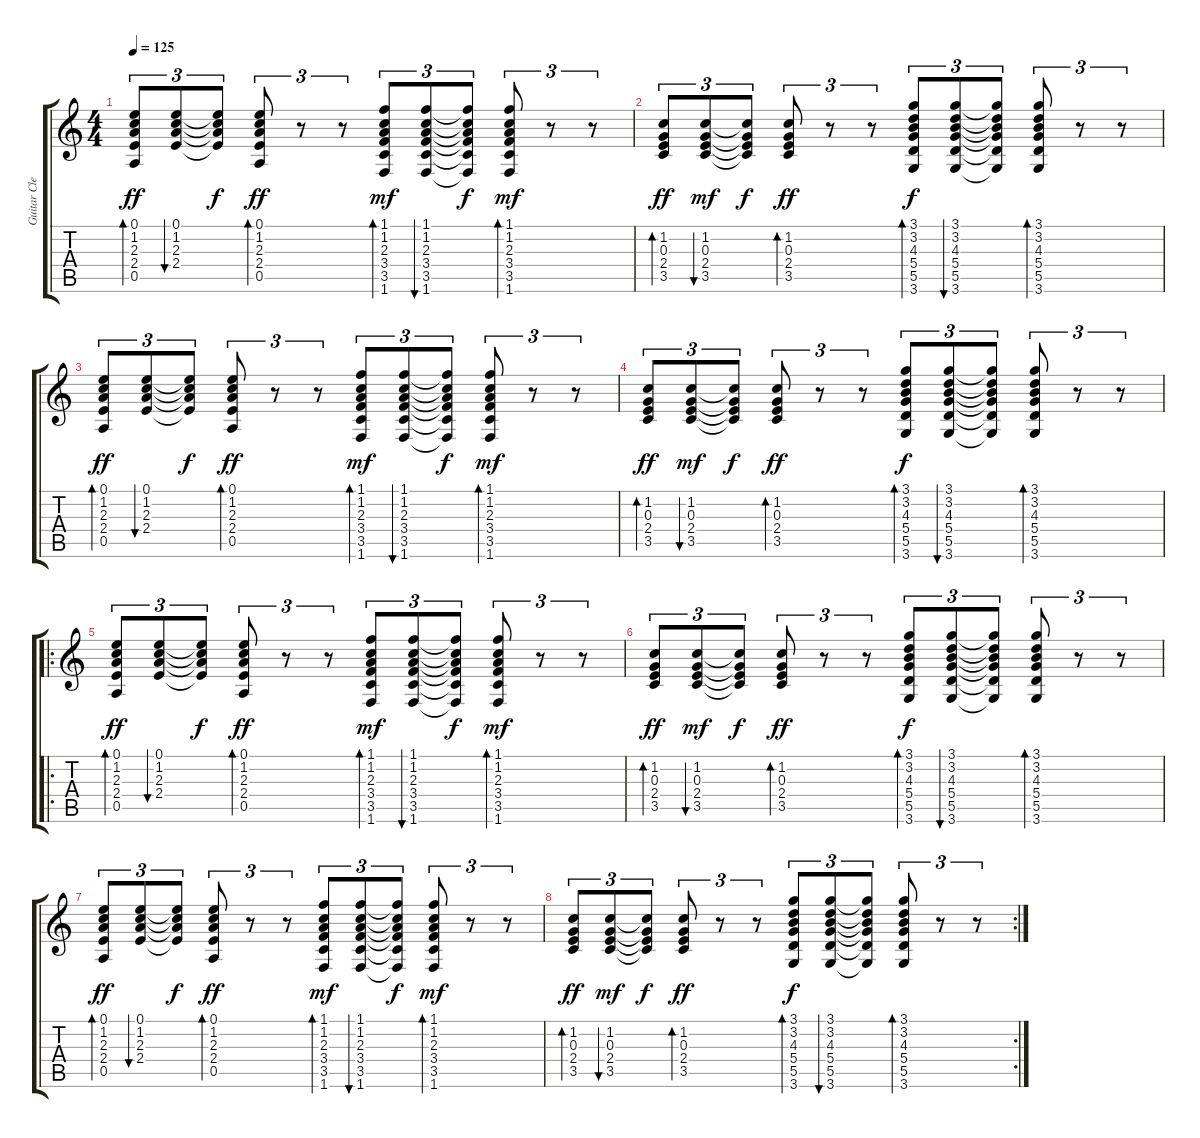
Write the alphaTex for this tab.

\track ("Guitar Clean + Small Chorus /reverb" "Guitar Cle") {instrument electricguitarclean}
\staff {score tabs}
\tuning (E4 B3 G3 D3 A2 E2) {hide}
\ts (4 4)
\tempo 125
\clef g2
\ks c
(0.1 1.2 2.3 2.4 0.5).8{tu (3 2) bd 30 dy ff} (0.1 1.2 2.3 2.4).8{tu (3 2) bu 30} (0.1{t} 1.2{t} 2.3{t} 2.4{t}).8{tu (3 2) dy f} (0.1 1.2 2.3 2.4 0.5).8{tu (3 2) bd 30 dy ff} r.8{tu (3 2)} r.8{tu (3 2)} (1.1 1.2 2.3 3.4 3.5 1.6).8{tu (3 2) bd 30 dy mf} (1.1 1.2 2.3 3.4 3.5 1.6).8{tu (3 2) bu 30} (1.1{t} 1.2{t} 2.3{t} 3.4{t} 3.5{t} 1.6{t}).8{tu (3 2) dy f} (1.1 1.2 2.3 3.4 3.5 1.6).8{tu (3 2) bd 30 dy mf} r.8{tu (3 2)} r.8{tu (3 2)} |
(1.2 0.3 2.4 3.5).8{tu (3 2) bd 30 dy ff} (1.2 0.3 2.4 3.5).8{tu (3 2) bu 30 dy mf} (1.2{t} 0.3{t} 2.4{t} 3.5{t}).8{tu (3 2) dy f} (1.2 0.3 2.4 3.5).8{tu (3 2) bd 30 dy ff} r.8{tu (3 2)} r.8{tu (3 2)} (3.1 3.2 4.3 5.4 5.5 3.6).8{tu (3 2) bd 30 dy f} (3.1 3.2 4.3 5.4 5.5 3.6).8{tu (3 2) bu 30} (3.1{t} 3.2{t} 4.3{t} 5.4{t} 5.5{t} 3.6{t}).8{tu (3 2)} (3.1 3.2 4.3 5.4 5.5 3.6).8{tu (3 2) bd 30} r.8{tu (3 2)} r.8{tu (3 2)} |
(0.1 1.2 2.3 2.4 0.5).8{tu (3 2) bd 30 dy ff} (0.1 1.2 2.3 2.4).8{tu (3 2) bu 30} (0.1{t} 1.2{t} 2.3{t} 2.4{t}).8{tu (3 2) dy f} (0.1 1.2 2.3 2.4 0.5).8{tu (3 2) bd 30 dy ff} r.8{tu (3 2)} r.8{tu (3 2)} (1.1 1.2 2.3 3.4 3.5 1.6).8{tu (3 2) bd 30 dy mf} (1.1 1.2 2.3 3.4 3.5 1.6).8{tu (3 2) bu 30} (1.1{t} 1.2{t} 2.3{t} 3.4{t} 3.5{t} 1.6{t}).8{tu (3 2) dy f} (1.1 1.2 2.3 3.4 3.5 1.6).8{tu (3 2) bd 30 dy mf} r.8{tu (3 2)} r.8{tu (3 2)} |
(1.2 0.3 2.4 3.5).8{tu (3 2) bd 30 dy ff} (1.2 0.3 2.4 3.5).8{tu (3 2) bu 30 dy mf} (1.2{t} 0.3{t} 2.4{t} 3.5{t}).8{tu (3 2) dy f} (1.2 0.3 2.4 3.5).8{tu (3 2) bd 30 dy ff} r.8{tu (3 2)} r.8{tu (3 2)} (3.1 3.2 4.3 5.4 5.5 3.6).8{tu (3 2) bd 30 dy f} (3.1 3.2 4.3 5.4 5.5 3.6).8{tu (3 2) bu 30} (3.1{t} 3.2{t} 4.3{t} 5.4{t} 5.5{t} 3.6{t}).8{tu (3 2)} (3.1 3.2 4.3 5.4 5.5 3.6).8{tu (3 2) bd 30} r.8{tu (3 2)} r.8{tu (3 2)} |
\ro
(0.1 1.2 2.3 2.4 0.5).8{tu (3 2) bd 30 dy ff} (0.1 1.2 2.3 2.4).8{tu (3 2) bu 30} (0.1{t} 1.2{t} 2.3{t} 2.4{t}).8{tu (3 2) dy f} (0.1 1.2 2.3 2.4 0.5).8{tu (3 2) bd 30 dy ff} r.8{tu (3 2)} r.8{tu (3 2)} (1.1 1.2 2.3 3.4 3.5 1.6).8{tu (3 2) bd 30 dy mf} (1.1 1.2 2.3 3.4 3.5 1.6).8{tu (3 2) bu 30} (1.1{t} 1.2{t} 2.3{t} 3.4{t} 3.5{t} 1.6{t}).8{tu (3 2) dy f} (1.1 1.2 2.3 3.4 3.5 1.6).8{tu (3 2) bd 30 dy mf} r.8{tu (3 2)} r.8{tu (3 2)} |
(1.2 0.3 2.4 3.5).8{tu (3 2) bd 30 dy ff} (1.2 0.3 2.4 3.5).8{tu (3 2) bu 30 dy mf} (1.2{t} 0.3{t} 2.4{t} 3.5{t}).8{tu (3 2) dy f} (1.2 0.3 2.4 3.5).8{tu (3 2) bd 30 dy ff} r.8{tu (3 2)} r.8{tu (3 2)} (3.1 3.2 4.3 5.4 5.5 3.6).8{tu (3 2) bd 30 dy f} (3.1 3.2 4.3 5.4 5.5 3.6).8{tu (3 2) bu 30} (3.1{t} 3.2{t} 4.3{t} 5.4{t} 5.5{t} 3.6{t}).8{tu (3 2)} (3.1 3.2 4.3 5.4 5.5 3.6).8{tu (3 2) bd 30} r.8{tu (3 2)} r.8{tu (3 2)} |
(0.1 1.2 2.3 2.4 0.5).8{tu (3 2) bd 30 dy ff} (0.1 1.2 2.3 2.4).8{tu (3 2) bu 30} (0.1{t} 1.2{t} 2.3{t} 2.4{t}).8{tu (3 2) dy f} (0.1 1.2 2.3 2.4 0.5).8{tu (3 2) bd 30 dy ff} r.8{tu (3 2)} r.8{tu (3 2)} (1.1 1.2 2.3 3.4 3.5 1.6).8{tu (3 2) bd 30 dy mf} (1.1 1.2 2.3 3.4 3.5 1.6).8{tu (3 2) bu 30} (1.1{t} 1.2{t} 2.3{t} 3.4{t} 3.5{t} 1.6{t}).8{tu (3 2) dy f} (1.1 1.2 2.3 3.4 3.5 1.6).8{tu (3 2) bd 30 dy mf} r.8{tu (3 2)} r.8{tu (3 2)} |
\rc 2
(1.2 0.3 2.4 3.5).8{tu (3 2) bd 30 dy ff} (1.2 0.3 2.4 3.5).8{tu (3 2) bu 30 dy mf} (1.2{t} 0.3{t} 2.4{t} 3.5{t}).8{tu (3 2) dy f} (1.2 0.3 2.4 3.5).8{tu (3 2) bd 30 dy ff} r.8{tu (3 2)} r.8{tu (3 2)} (3.1 3.2 4.3 5.4 5.5 3.6).8{tu (3 2) bd 30 dy f} (3.1 3.2 4.3 5.4 5.5 3.6).8{tu (3 2) bu 30} (3.1{t} 3.2{t} 4.3{t} 5.4{t} 5.5{t} 3.6{t}).8{tu (3 2)} (3.1 3.2 4.3 5.4 5.5 3.6).8{tu (3 2) bd 30} r.8{tu (3 2)} r.8{tu (3 2)}
